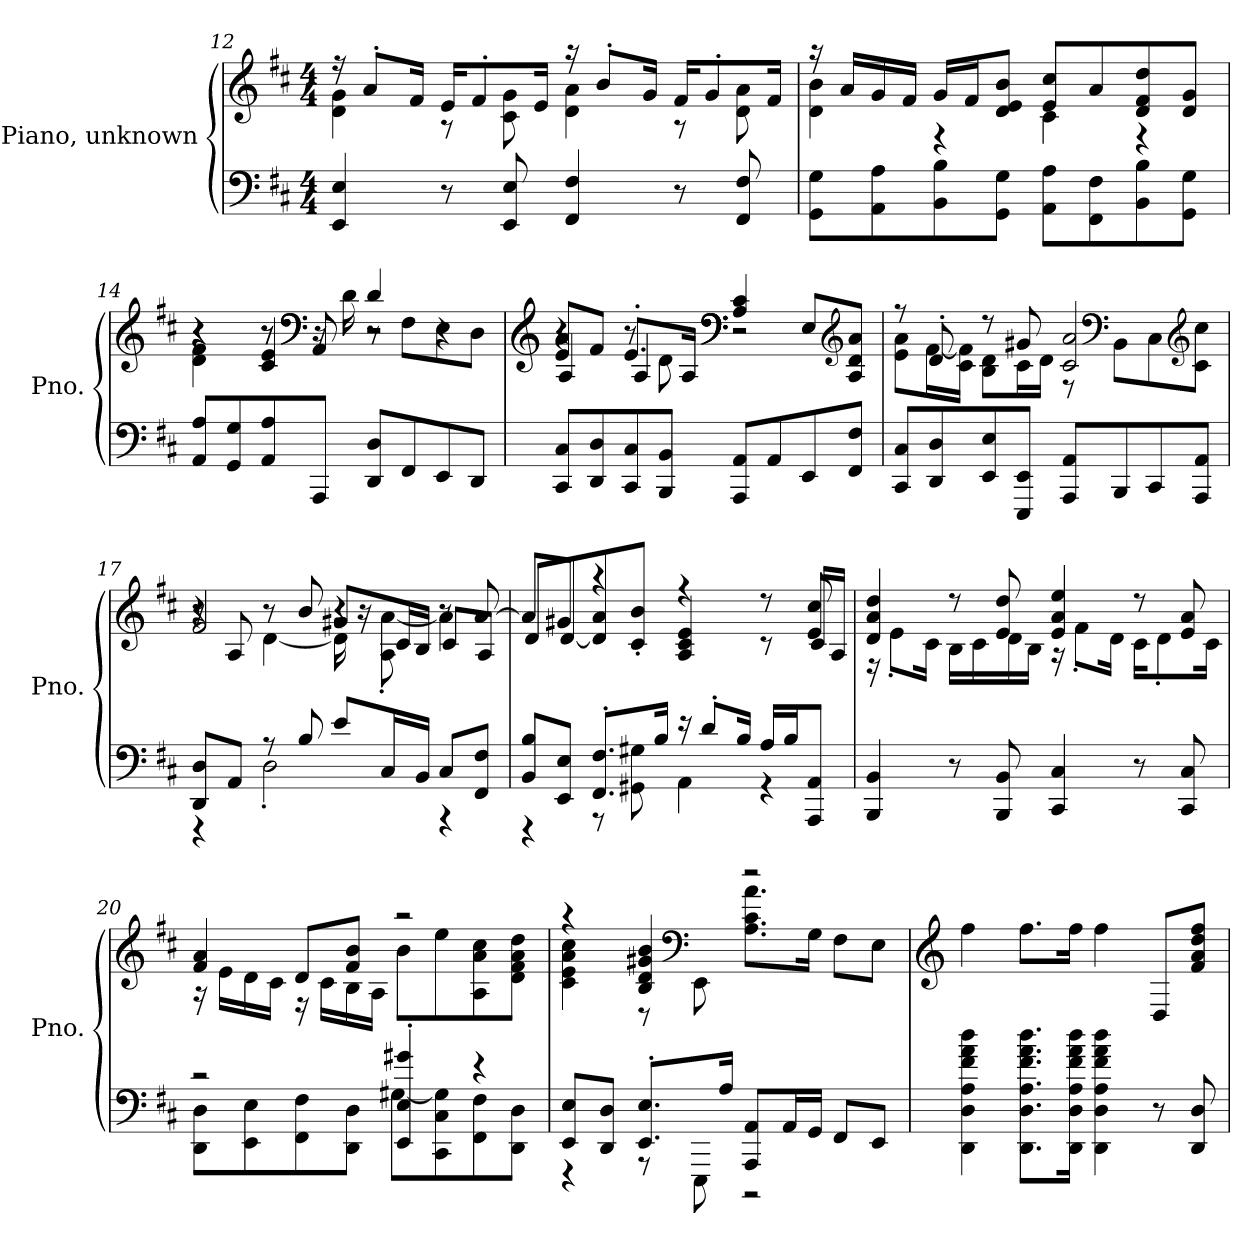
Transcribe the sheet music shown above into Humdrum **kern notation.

**kern	**kern
*part1	*part1
*staff2	*staff1
*I"Piano, unknown	*
*I'Pno.	*
*clefF4	*clefG2
*k[f#c#]	*k[f#c#]
*M4/4	*M4/4
=12	=12
*	*^
4EE/ 4E/	16r	4d\ 4g\
.	8a'/L	.
.	16f#/Jk	.
8r	16e/KL	8r
.	8f#'/	.
8EE/ 8E/	.	8c#\ 8g\
.	16e/Jk	.
4FF#/ 4F#/	16r	4d\ 4a\
.	8b'/L	.
.	16g/Jk	.
8r	16f#/KL	8r
.	8g'/	.
8FF#/ 8F#/	.	8d\ 8a\
.	16f#/Jk	.
=13	=13	=13
8GG\ 8G\L	16r	4d\ 4b\
.	16a/LL	.
8AA\ 8A\	16g/	.
.	16f#/JJ	.
8BB\ 8B\	16g/LL	4r
.	16f#/J	.
8GG\ 8G\J	8d/ 8e/ 8b/J	.
8AA\ 8A\L	8e/ 8cc#/L	4c#\
8FF#\ 8F#\	8a/	.
8BB\ 8B\	8d/ 8f#/ 8dd/	4r
8GG\ 8G\J	8d/ 8g/J	.
!!LO:LB:g=z
=14	=14	=14
*	*	*^
8AA/ 8A/L	4r	4d\ 4f#\	4r
8GG/ 8G/	.	.	.
8AA/ 8A/	4c#/ 4e/	8r	8r
*	*clefF4	*	*
8AAA/J	.	16r	8AA/
.	.	16d\	.
8DD/ 8D/L	4d/	8r	2r
8FF#/	.	8F#\L	.
8EE/	4r	8E\	.
8DD/J	.	8D\J	.
=15	=15	=15	=15
*	*clefG2	*	*
8CC#/ 8C#/L	8e/ 8a/L	4r	4A/
8DD/ 8D/	8f#/J	.	.
8CC#/ 8C#/	8.e'/L	8r	4A/
8BBB/ 8BB/J	.	8d\	.
.	16A/Jk	.	.
*	*clefF4	*	*
8AAA/ 8AA/L	4A/ 4c#/	2r	2r
8AA/	.	.	.
8EE/	8E/L	.	.
*	*clefG2	*	*
8FF#/ 8F#/J	8A/ 8d/ 8a/J	.	.
*	*	*v	*v
!!LO:PB:g=z
=16	=16	=16
8CC#/ 8C#/L	8r	8e\ 8a\L
8DD/ 8D/	8d'/	[16f#\L
.	.	16c#\ 16f#\]JJ
8EE/ 8E/	8r	8B\ 8d\L
8EEE/ 8EE/J	8g#X/	16c#\L
.	.	16d\JJ
8AAA/ 8AA/L	2c#/ 2a/	8r
*	*clefF4	*
8BBB/	.	8BB\L
8CC#/	.	8C#\
*	*clefG2	*
8AAA/ 8AA/J	.	8c#\ 8cc#\J
=17	=17	=17
*^	*	*^
8DD/ 8D/L	4r	2f#/	4r	8r
8AA/J	.	.	.	8A/
8r	2D'\	.	[4d\	8r
8B/	.	.	.	8b/
8e/L	.	4r	16d\]	8g#X/L
.	.	.	16r	.
16C#/L	.	.	8A\' [8a\'	16c#/L
16BB/JJ	.	.	.	16B/JJ
8C#/L	4r	8r	4a\]	8c#/L
8FF#/ 8F#/J	.	[8a/	.	8A/J
*	*	*	*v	*v
!!LO:LB:g=z
=18	=18	=18	=18
8BB/ 8B/L	4r	8a/L]	8d/L
8EE/ 8E/J	.	8g#X/J	[8d/
8.FF#/' 8.F#/'L	8r	4r	8d/] 8a/
.	8GG#X\ 8G#X\	.	8c#/' 8b/'J
16B/Jk	.	.	.
16r	4AA\	4r	4A/ 4c#/ 4e/
8d'/L	.	.	.
16B/Jk	.	.	.
16A/LL	4r	8r	8r
16B/J	.	.	.
8AAA/ 8AA/J	.	8e/ 8cc#/	16c#/LL
.	.	.	16A/JJ
*v	*v	*	*
=19	=19	=19
4BBB/ 4BB/	4d/ 4a/ 4dd/	16r
.	.	8e'\L
.	.	16c#\Jk
8r	8r	16B\LL
.	.	16c#\
8BBB/ 8BB/	8e/ 8dd/	16d\
.	.	16B\JJ
4CC#/ 4C#/	4e/ 4a/ 4ee/	16r
.	.	8f#'\L
.	.	16d\Jk
8r	8r	16c#\KL
.	.	8d'\
8CC#/ 8C#/	8e/ 8a/	.
.	.	16c#\Jk
!!LO:LB:g=z	!!
=20	=20	=20
*^	*	*
2r	8DD\ 8D\L	4f#/ 4a/	16r
.	.	.	16e\LL
.	8EE\ 8E\	.	16d\
.	.	.	16c#\JJ
.	8FF#\ 8F#\	8d/L	16r
.	.	.	16c#\LL
.	8DD\ 8D\J	8f#/ 8b/J	16B\
.	.	.	16A\JJ
4EE/' 4E/' 4g#X/'	[8G#X\L	2r	8b\L
.	8CC#\ 8C#\ 8G#\]	.	8ee\
4r	8FF#\ 8F#\	.	8A\ 8a\ 8cc#\
.	8DD\ 8D\J	.	8d\ 8f#\ 8a\ 8dd\J
=21	=21	=21	=21
8EE/ 8E/L	4r	4r	4c#\ 4e\ 4a\ 4cc#\
8DD/ 8D/J	.	.	.
8.EE/' 8.E/'L	8r	4B/ 4d/ 4g#X/ 4b/	8r
*	*	*clefF4	*
.	8EEE\	.	8EE\
16A/Jk	.	.	.
8AAA/ 8AA/L	2r	2r	8.A\ 8.c#\ 8.a\L
16AA/L	.	.	.
16GG/JJ	.	.	16G\Jk
8FF#/L	.	.	8F#\L
8EE/J	.	.	8E\J
*v	*v	*	*
*	*v	*v
=22	=22
*	*clefG2
4DD\ 4D\ 4A\ 4f#\ 4a\ 4dd\	4ff#\
8.DD\ 8.D\ 8.A\ 8.f#\ 8.a\ 8.dd\L	8.ff#\L
16DD\ 16D\ 16A\ 16f#\ 16a\ 16dd\Jk	16ff#\Jk
4DD\ 4D\ 4A\ 4f#\ 4a\ 4dd\	4ff#\
8r	8D/L
8DD/ 8D/	8f#/ 8a/ 8dd/ 8ff#/J
=	=
*-	*-
